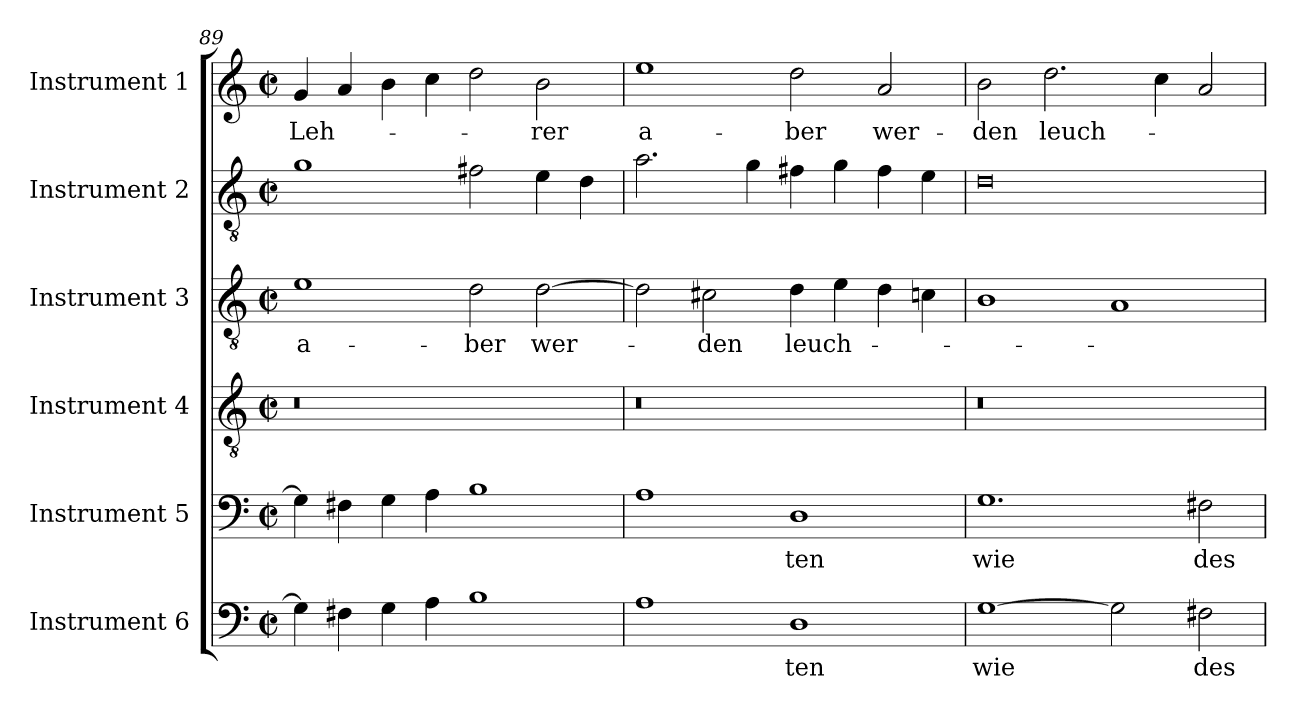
**kern	**text	**kern	**text	**kern	**kern	**text	**kern	**kern	**text
*part6	*part6	*part5	*part5	*part4	*part3	*part3	*part2	*part1	*part1
*staff6	*staff6	*staff5	*staff5	*staff4	*staff3	*staff3	*staff2	*staff1	*staff1
*I"Instrument 6	*	*I"Instrument 5	*	*I"Instrument 4	*I"Instrument 3	*	*I"Instrument 2	*I"Instrument 1	*
*clefF4	*	*clefF4	*	*clefGv2	*clefGv2	*	*clefGv2	*clefG2	*
*M2/2	*	*M2/2	*	*M2/2	*M2/2	*	*M2/2	*M2/2	*
*met(c|)	*	*met(c|)	*	*met(c|)	*met(c|)	*	*met(c|)	*met(c|)	*
=89	=89	=89	=89	=89	=89	=89	=89	=89	=89
!	!	!	!	!	!	!LO:LY:b:rj	!	!	!LO:LY:b:cj
4G<\]	.	4G\]	.	0r	1e	a-	1g	4g/	Leh-
4F#X\	.	4F#X\	.	.	.	.	.	4a/	.
4G\	.	4G\	.	.	.	.	.	4b\	.
4A\	.	4A\	.	.	.	.	.	4cc\	.
!	!	!	!	!	!	!LO:LY:b:cj	!	!	!
1B	.	1B	.	.	2d\	-ber	2f#X\	2dd\	.
!	!	!	!	!	!	!LO:LY:b:cj	!	!	!LO:LY:b:cj
.	.	.	.	.	[>2d\	wer-	4e\	2b\	-rer
.	.	.	.	.	.	.	4d\	.	.
=90	=90	=90	=90	=90	=90	=90	=90	=90	=90
!	!	!	!	!	!	!	!	!	!LO:LY:b:rj
1A	.	1A	.	0r	2d\]	.	2.a\	1ee	a-
!	!	!	!	!	!	!LO:LY:b:cj	!	!	!
.	.	.	.	.	2c#X\	-den	.	.	.
.	.	.	.	.	.	.	4g\	.	.
!	!LO:LY:a:cj	!	!LO:LY:b:cj	!	!	!LO:LY:b:cj	!	!	!LO:LY:b:cj
1D	-ten	1D	-ten	.	4d\	leuch-	4f#X\	2dd\	-ber
.	.	.	.	.	4e\	.	4g\	.	.
!	!	!	!	!	!	!	!	!	!LO:LY:b:cj
.	.	.	.	.	4d\	.	4f#\	2a/	wer-
.	.	.	.	.	4cn\	.	4e\	.	.
=91	=91	=91	=91	=91	=91	=91	=91	=91	=91
!	!LO:LY:a:cj	!	!LO:LY:b:cj	!	!	!	!	!	!LO:LY:b:cj
[>1G	wie	1.G	wie	0r	1B	.	0d	2b\	-den
!	!	!	!	!	!	!	!	!	!LO:LY:b:cj
.	.	.	.	.	.	.	.	2.dd\	leuch-
2G\]	.	.	.	.	1A	.	.	.	.
.	.	.	.	.	.	.	.	4cc\	.
!	!LO:LY:a:cj	!	!LO:LY:b:cj	!	!	!	!	!	!
2F#X\	des	2F#X\	des	.	.	.	.	2a/	.
=	=	=	=	=	=	=	=	=	=
*-	*-	*-	*-	*-	*-	*-	*-	*-	*-
